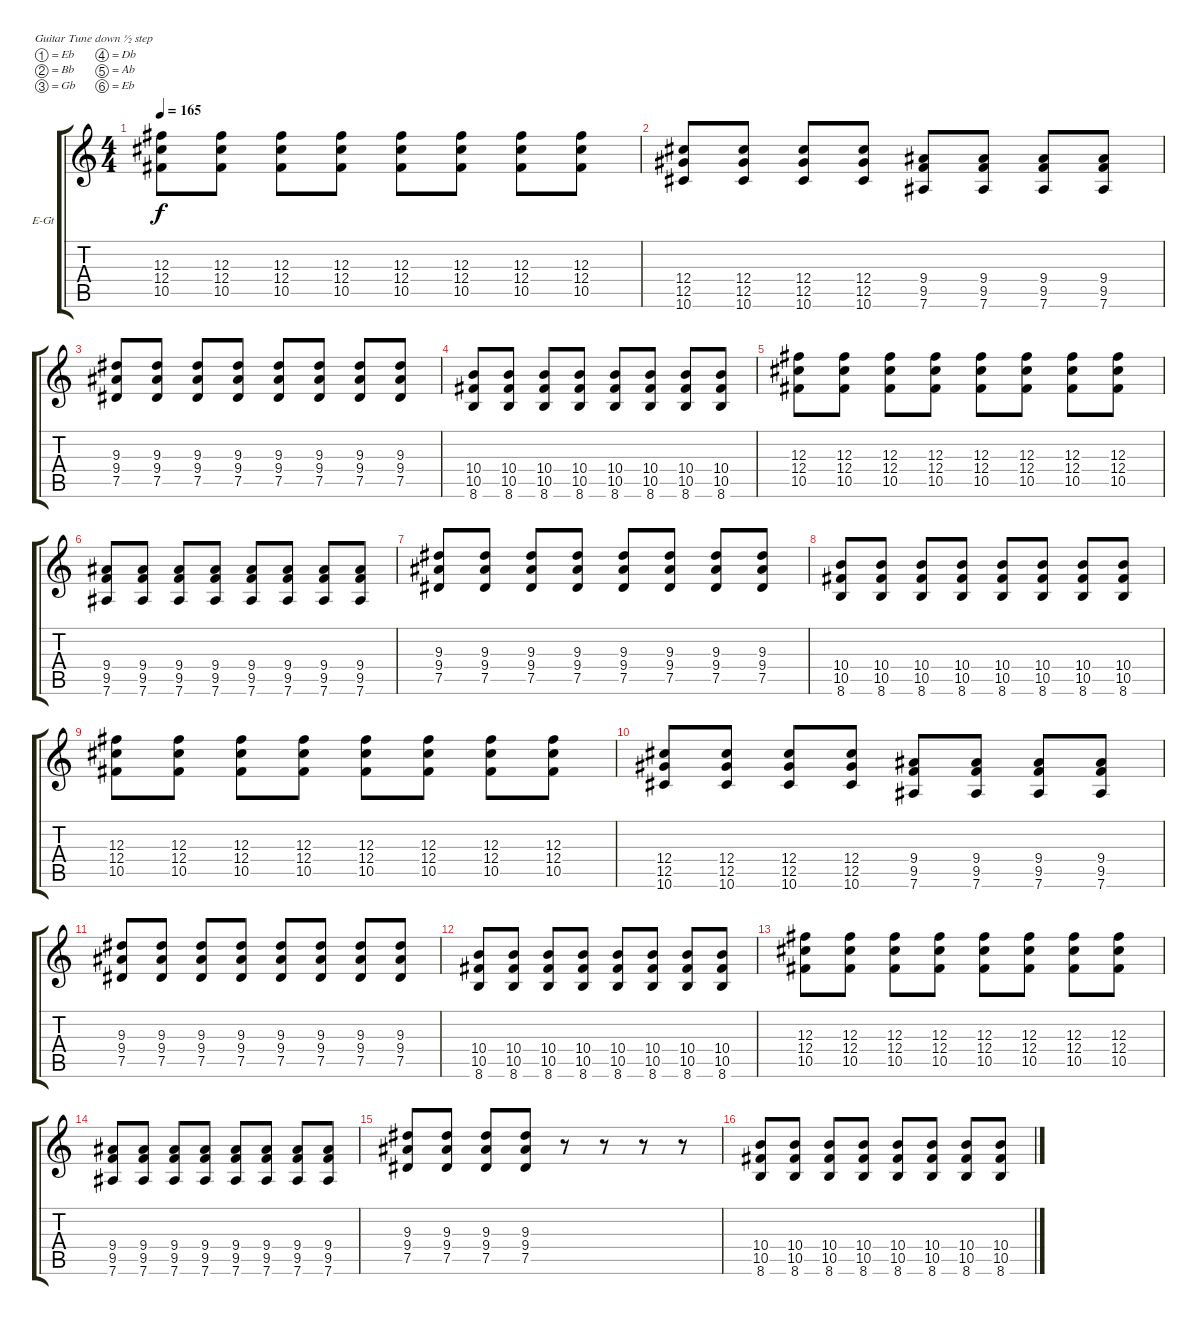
\defaultSystemsLayout 4
\bracketExtendMode groupsimilarinstruments
\firstSystemTrackNameOrientation horizontal
\otherSystemsTrackNameOrientation horizontal
\track ("Outro Guitar" "E-Gt") {instrument overdrivenguitar}
\staff {score tabs}
\tuning (Eb4 Bb3 Gb3 Db3 Ab2 Eb2)
\ts (4 4)
\tempo 165
\clef g2
\ks c
(10.5 12.4 12.3).8{dy f} (10.5 12.4 12.3).8 (10.5 12.4 12.3).8 (10.5 12.4 12.3).8 (10.5 12.4 12.3).8 (10.5 12.4 12.3).8 (10.5 12.4 12.3).8 (10.5 12.4 12.3).8 |
(10.6 12.5 12.4).8 (10.6 12.5 12.4).8 (10.6 12.5 12.4).8 (10.6 12.5 12.4).8 (9.5 7.6 9.4).8 (9.5 7.6 9.4).8 (9.5 7.6 9.4).8 (9.5 7.6 9.4).8 |
(7.5 9.4 9.3).8 (7.5 9.4 9.3).8 (7.5 9.4 9.3).8 (7.5 9.4 9.3).8 (7.5 9.4 9.3).8 (7.5 9.4 9.3).8 (7.5 9.4 9.3).8 (7.5 9.4 9.3).8 |
(8.6 10.5 10.4).8 (8.6 10.5 10.4).8 (8.6 10.5 10.4).8 (8.6 10.5 10.4).8 (8.6 10.5 10.4).8 (8.6 10.5 10.4).8 (8.6 10.5 10.4).8 (8.6 10.5 10.4).8 |
(10.5 12.4 12.3).8 (10.5 12.4 12.3).8 (10.5 12.4 12.3).8 (10.5 12.4 12.3).8 (10.5 12.4 12.3).8 (10.5 12.4 12.3).8 (10.5 12.4 12.3).8 (10.5 12.4 12.3).8 |
(7.6 9.5 9.4).8 (7.6 9.5 9.4).8 (7.6 9.5 9.4).8 (7.6 9.5 9.4).8 (7.6 9.5 9.4).8 (7.6 9.5 9.4).8 (7.6 9.5 9.4).8 (7.6 9.5 9.4).8 |
(7.5 9.4 9.3).8 (7.5 9.4 9.3).8 (7.5 9.4 9.3).8 (7.5 9.4 9.3).8 (7.5 9.4 9.3).8 (7.5 9.4 9.3).8 (7.5 9.4 9.3).8 (7.5 9.4 9.3).8 |
(8.6 10.5 10.4).8 (8.6 10.5 10.4).8 (8.6 10.5 10.4).8 (8.6 10.5 10.4).8 (8.6 10.5 10.4).8 (8.6 10.5 10.4).8 (8.6 10.5 10.4).8 (8.6 10.5 10.4).8 |
(10.5 12.4 12.3).8 (10.5 12.4 12.3).8 (10.5 12.4 12.3).8 (10.5 12.4 12.3).8 (10.5 12.4 12.3).8 (10.5 12.4 12.3).8 (10.5 12.4 12.3).8 (10.5 12.4 12.3).8 |
(10.6 12.5 12.4).8 (10.6 12.5 12.4).8 (10.6 12.5 12.4).8 (10.6 12.5 12.4).8 (9.5 7.6 9.4).8 (9.5 7.6 9.4).8 (9.5 7.6 9.4).8 (9.5 7.6 9.4).8 |
(7.5 9.4 9.3).8 (7.5 9.4 9.3).8 (7.5 9.4 9.3).8 (7.5 9.4 9.3).8 (7.5 9.4 9.3).8 (7.5 9.4 9.3).8 (7.5 9.4 9.3).8 (7.5 9.4 9.3).8 |
(8.6 10.5 10.4).8 (8.6 10.5 10.4).8 (8.6 10.5 10.4).8 (8.6 10.5 10.4).8 (8.6 10.5 10.4).8 (8.6 10.5 10.4).8 (8.6 10.5 10.4).8 (8.6 10.5 10.4).8 |
(10.5 12.4 12.3).8 (10.5 12.4 12.3).8 (10.5 12.4 12.3).8 (10.5 12.4 12.3).8 (10.5 12.4 12.3).8 (10.5 12.4 12.3).8 (10.5 12.4 12.3).8 (10.5 12.4 12.3).8 |
(7.6 9.5 9.4).8 (7.6 9.5 9.4).8 (7.6 9.5 9.4).8 (7.6 9.5 9.4).8 (7.6 9.5 9.4).8 (7.6 9.5 9.4).8 (7.6 9.5 9.4).8 (7.6 9.5 9.4).8 |
(7.5 9.4 9.3).8 (7.5 9.4 9.3).8 (7.5 9.4 9.3).8 (7.5 9.4 9.3).8 r.8 r.8 r.8 r.8 |
(8.6 10.5 10.4).8 (8.6 10.5 10.4).8 (8.6 10.5 10.4).8 (8.6 10.5 10.4).8 (8.6 10.5 10.4).8 (8.6 10.5 10.4).8 (8.6 10.5 10.4).8 (8.6 10.5 10.4).8
